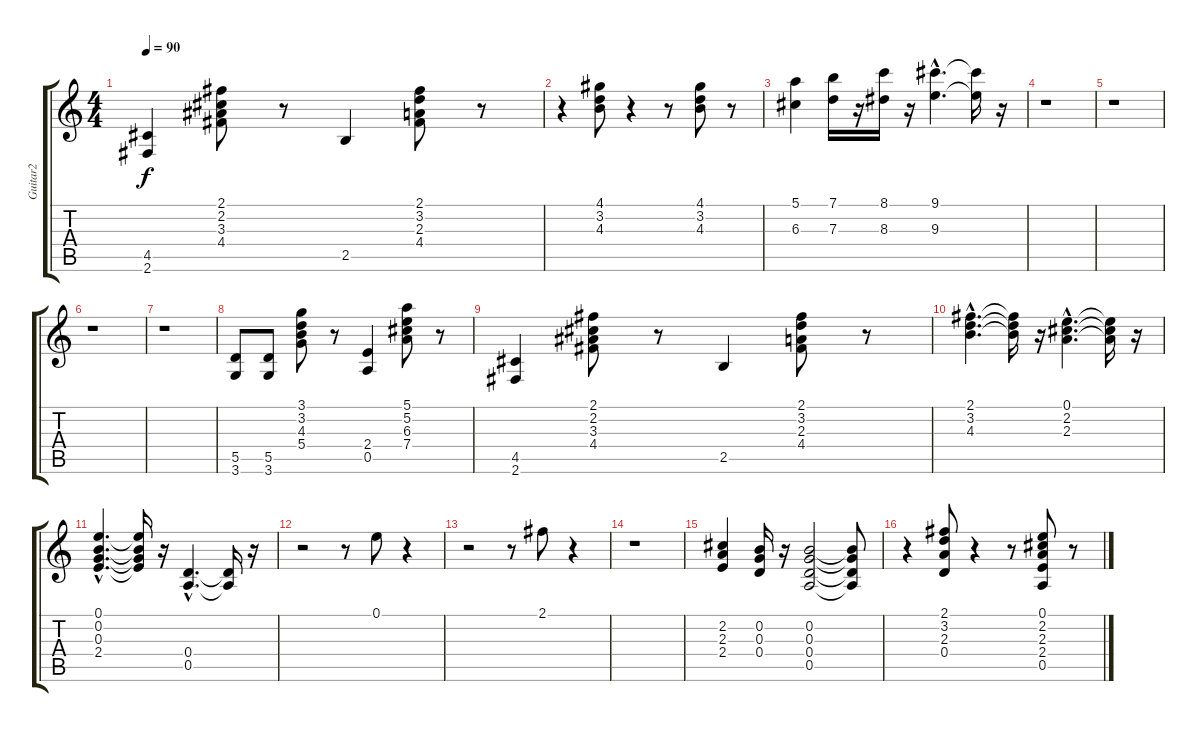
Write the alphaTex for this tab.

\track ("Guitar2" "Guitar2") {instrument overdrivenguitar}
\staff {score tabs}
\tuning (E4 B3 G3 D3 A2 E2) {hide}
\ts (4 4)
\tempo 90
\clef g2
\ks c
(4.5 2.6).4{dy f} (2.1 2.2 3.3 4.4).8 r.8 2.5.4 (2.1 3.2 2.3 4.4).8 r.8 |
r.4 (4.1 3.2 4.3).8 r.4 r.8 (4.1 3.2 4.3).8 r.8 |
(5.1 6.3).4 (7.1 7.3).16 r.16 (8.1 8.3).16 r.16 (9.1{hac} 9.3{hac}).4{d} (9.1{t} 9.3{t}).16 r.16 |
r.1 |
r.1 |
r.1 |
r.1 |
(5.5 3.6).8 (5.5 3.6).8 (3.1 3.2 4.3 5.4).8 r.8 (2.4 0.5).4 (5.1 5.2 6.3 7.4).8 r.8 |
(4.5 2.6).4 (2.1 2.2 3.3 4.4).8 r.8 2.5.4 (2.1 3.2 2.3 4.4).8 r.8 |
(2.1{hac} 3.2{hac} 4.3{hac}).4{d} (2.1{t} 3.2{t} 4.3{t}).16 r.16 (0.1{hac} 2.2{hac} 2.3{hac}).4{d} (0.1{t} 2.2{t} 2.3{t}).16 r.16 |
(0.1{hac} 0.2{hac} 0.3{hac} 2.4{hac}).4{d} (0.1{t} 0.2{t} 0.3{t} 2.4{t}).16 r.16 (0.4{hac} 0.5{hac}).4{d} (0.4{t} 0.5{t}).16 r.16 |
r.2 r.8 0.1.8 r.4 |
r.2 r.8 2.1.8 r.4 |
r.1 |
(2.2 2.3 2.4).4 (0.2 0.3 0.4).16 r.16 (0.2 0.3 0.4 0.5).2 (0.2{t} 0.3{t} 0.4{t} 0.5{t}).8 |
r.4 (2.1 3.2 2.3 0.4).8 r.4 r.8 (0.1 2.2 2.3 2.4 0.5).8 r.8
